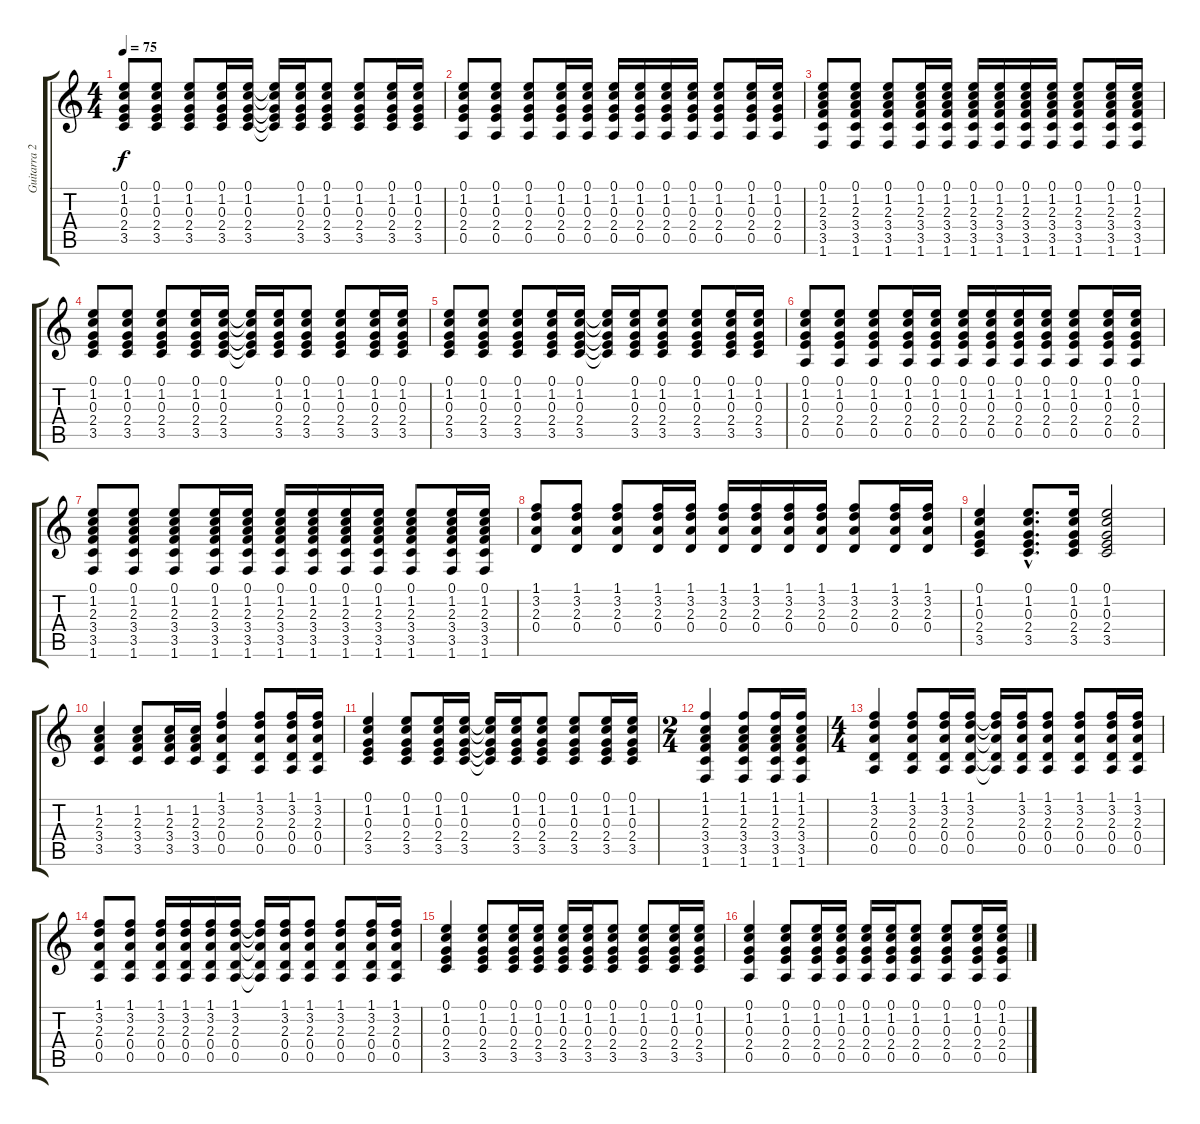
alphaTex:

\track ("Guitarra 2" "Guitarra 2") {instrument acousticguitarsteel}
\staff {score tabs}
\tuning (E4 B3 G3 D3 A2 E2) {hide}
\ts (4 4)
\tempo 75
\clef g2
\ks c
(0.1 1.2 0.3 2.4 3.5).8{dy f} (0.1 1.2 0.3 2.4 3.5).8 (0.1 1.2 0.3 2.4 3.5).8 (0.1 1.2 0.3 2.4 3.5).16 (0.1 1.2 0.3 2.4 3.5).16 (0.1{t} 1.2{t} 0.3{t} 2.4{t} 3.5{t}).16 (0.1 1.2 0.3 2.4 3.5).16 (0.1 1.2 0.3 2.4 3.5).8 (0.1 1.2 0.3 2.4 3.5).8 (0.1 1.2 0.3 2.4 3.5).16 (0.1 1.2 0.3 2.4 3.5).16 |
(0.1 1.2 0.3 2.4 0.5).8 (0.1 1.2 0.3 2.4 0.5).8 (0.1 1.2 0.3 2.4 0.5).8 (0.1 1.2 0.3 2.4 0.5).16 (0.1 1.2 0.3 2.4 0.5).16 (0.1 1.2 0.3 2.4 0.5).16 (0.1 1.2 0.3 2.4 0.5).16 (0.1 1.2 0.3 2.4 0.5).16 (0.1 1.2 0.3 2.4 0.5).16 (0.1 1.2 0.3 2.4 0.5).8 (0.1 1.2 0.3 2.4 0.5).16 (0.1 1.2 0.3 2.4 0.5).16 |
(0.1 1.2 2.3 3.4 3.5 1.6).8 (0.1 1.2 2.3 3.4 3.5 1.6).8 (0.1 1.2 2.3 3.4 3.5 1.6).8 (0.1 1.2 2.3 3.4 3.5 1.6).16 (0.1 1.2 2.3 3.4 3.5 1.6).16 (0.1 1.2 2.3 3.4 3.5 1.6).16 (0.1 1.2 2.3 3.4 3.5 1.6).16 (0.1 1.2 2.3 3.4 3.5 1.6).16 (0.1 1.2 2.3 3.4 3.5 1.6).16 (0.1 1.2 2.3 3.4 3.5 1.6).8 (0.1 1.2 2.3 3.4 3.5 1.6).16 (0.1 1.2 2.3 3.4 3.5 1.6).16 |
(0.1 1.2 0.3 2.4 3.5).8 (0.1 1.2 0.3 2.4 3.5).8 (0.1 1.2 0.3 2.4 3.5).8 (0.1 1.2 0.3 2.4 3.5).16 (0.1 1.2 0.3 2.4 3.5).16 (0.1{t} 1.2{t} 0.3{t} 2.4{t} 3.5{t}).16 (0.1 1.2 0.3 2.4 3.5).16 (0.1 1.2 0.3 2.4 3.5).8 (0.1 1.2 0.3 2.4 3.5).8 (0.1 1.2 0.3 2.4 3.5).16 (0.1 1.2 0.3 2.4 3.5).16 |
(0.1 1.2 0.3 2.4 3.5).8 (0.1 1.2 0.3 2.4 3.5).8 (0.1 1.2 0.3 2.4 3.5).8 (0.1 1.2 0.3 2.4 3.5).16 (0.1 1.2 0.3 2.4 3.5).16 (0.1{t} 1.2{t} 0.3{t} 2.4{t} 3.5{t}).16 (0.1 1.2 0.3 2.4 3.5).16 (0.1 1.2 0.3 2.4 3.5).8 (0.1 1.2 0.3 2.4 3.5).8 (0.1 1.2 0.3 2.4 3.5).16 (0.1 1.2 0.3 2.4 3.5).16 |
(0.1 1.2 0.3 2.4 0.5).8 (0.1 1.2 0.3 2.4 0.5).8 (0.1 1.2 0.3 2.4 0.5).8 (0.1 1.2 0.3 2.4 0.5).16 (0.1 1.2 0.3 2.4 0.5).16 (0.1 1.2 0.3 2.4 0.5).16 (0.1 1.2 0.3 2.4 0.5).16 (0.1 1.2 0.3 2.4 0.5).16 (0.1 1.2 0.3 2.4 0.5).16 (0.1 1.2 0.3 2.4 0.5).8 (0.1 1.2 0.3 2.4 0.5).16 (0.1 1.2 0.3 2.4 0.5).16 |
(0.1 1.2 2.3 3.4 3.5 1.6).8 (0.1 1.2 2.3 3.4 3.5 1.6).8 (0.1 1.2 2.3 3.4 3.5 1.6).8 (0.1 1.2 2.3 3.4 3.5 1.6).16 (0.1 1.2 2.3 3.4 3.5 1.6).16 (0.1 1.2 2.3 3.4 3.5 1.6).16 (0.1 1.2 2.3 3.4 3.5 1.6).16 (0.1 1.2 2.3 3.4 3.5 1.6).16 (0.1 1.2 2.3 3.4 3.5 1.6).16 (0.1 1.2 2.3 3.4 3.5 1.6).8 (0.1 1.2 2.3 3.4 3.5 1.6).16 (0.1 1.2 2.3 3.4 3.5 1.6).16 |
(1.1 3.2 2.3 0.4).8 (1.1 3.2 2.3 0.4).8 (1.1 3.2 2.3 0.4).8 (1.1 3.2 2.3 0.4).16 (1.1 3.2 2.3 0.4).16 (1.1 3.2 2.3 0.4).16 (1.1 3.2 2.3 0.4).16 (1.1 3.2 2.3 0.4).16 (1.1 3.2 2.3 0.4).16 (1.1 3.2 2.3 0.4).8 (1.1 3.2 2.3 0.4).16 (1.1 3.2 2.3 0.4).16 |
(0.1 1.2 0.3 2.4 3.5).4 (0.1{hac} 1.2{hac} 0.3{hac} 2.4{hac} 3.5{hac}).8{d} (0.1 1.2 0.3 2.4 3.5).16 (0.1 1.2 0.3 2.4 3.5).2 |
(1.2 2.3 3.4 3.5).4 (1.2 2.3 3.4 3.5).8 (1.2 2.3 3.4 3.5).16 (1.2 2.3 3.4 3.5).16 (1.1 3.2 2.3 0.4 0.5).4 (1.1 3.2 2.3 0.4 0.5).8 (1.1 3.2 2.3 0.4 0.5).16 (1.1 3.2 2.3 0.4 0.5).16 |
(0.1 1.2 0.3 2.4 3.5).4 (0.1 1.2 0.3 2.4 3.5).8 (0.1 1.2 0.3 2.4 3.5).16 (0.1 1.2 0.3 2.4 3.5).16 (0.1{t} 1.2{t} 0.3{t} 2.4{t} 3.5{t}).16 (0.1 1.2 0.3 2.4 3.5).16 (0.1 1.2 0.3 2.4 3.5).8 (0.1 1.2 0.3 2.4 3.5).8 (0.1 1.2 0.3 2.4 3.5).16 (0.1 1.2 0.3 2.4 3.5).16 |
\ts (2 4)
(1.1 1.2 2.3 3.4 3.5 1.6).4 (1.1 1.2 2.3 3.4 3.5 1.6).8 (1.1 1.2 2.3 3.4 3.5 1.6).16 (1.1 1.2 2.3 3.4 3.5 1.6).16 |
\ts (4 4)
(1.1 3.2 2.3 0.4 0.5).4 (1.1 3.2 2.3 0.4 0.5).8 (1.1 3.2 2.3 0.4 0.5).16 (1.1 3.2 2.3 0.4 0.5).16 (1.1{t} 3.2{t} 2.3{t} 0.4{t} 0.5{t}).16 (1.1 3.2 2.3 0.4 0.5).16 (1.1 3.2 2.3 0.4 0.5).8 (1.1 3.2 2.3 0.4 0.5).8 (1.1 3.2 2.3 0.4 0.5).16 (1.1 3.2 2.3 0.4 0.5).16 |
(1.1 3.2 2.3 0.4 0.5).8 (1.1 3.2 2.3 0.4 0.5).8 (1.1 3.2 2.3 0.4 0.5).16 (1.1 3.2 2.3 0.4 0.5).16 (1.1 3.2 2.3 0.4 0.5).16 (1.1 3.2 2.3 0.4 0.5).16 (1.1{t} 3.2{t} 2.3{t} 0.4{t} 0.5{t}).16 (1.1 3.2 2.3 0.4 0.5).16 (1.1 3.2 2.3 0.4 0.5).8 (1.1 3.2 2.3 0.4 0.5).8 (1.1 3.2 2.3 0.4 0.5).16 (1.1 3.2 2.3 0.4 0.5).16 |
(0.1 1.2 0.3 2.4 3.5).4 (0.1 1.2 0.3 2.4 3.5).8 (0.1 1.2 0.3 2.4 3.5).16 (0.1 1.2 0.3 2.4 3.5).16 (0.1 1.2 0.3 2.4 3.5).16 (0.1 1.2 0.3 2.4 3.5).16 (0.1 1.2 0.3 2.4 3.5).8 (0.1 1.2 0.3 2.4 3.5).8 (0.1 1.2 0.3 2.4 3.5).16 (0.1 1.2 0.3 2.4 3.5).16 |
(0.1 1.2 0.3 2.4 0.5).4 (0.1 1.2 0.3 2.4 0.5).8 (0.1 1.2 0.3 2.4 0.5).16 (0.1 1.2 0.3 2.4 0.5).16 (0.1 1.2 0.3 2.4 0.5).16 (0.1 1.2 0.3 2.4 0.5).16 (0.1 1.2 0.3 2.4 0.5).8 (0.1 1.2 0.3 2.4 0.5).8 (0.1 1.2 0.3 2.4 0.5).16 (0.1 1.2 0.3 2.4 0.5).16
